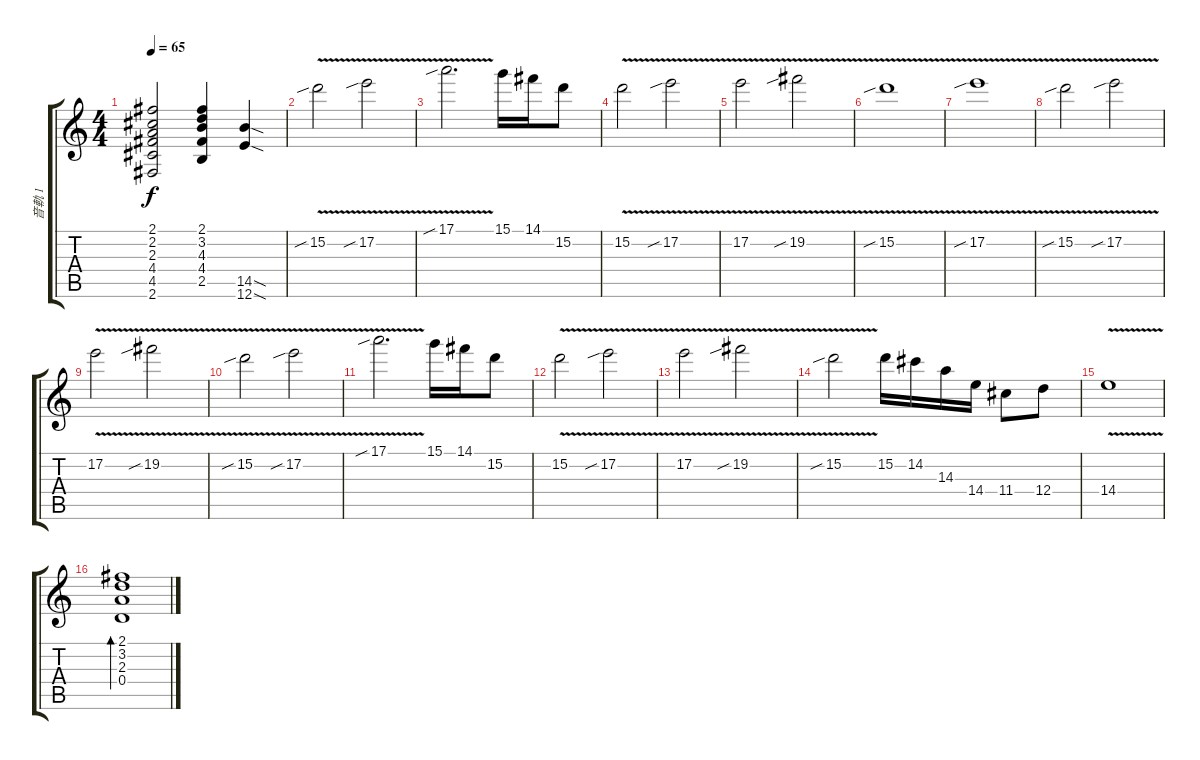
\track ("音軌 1" "音軌 1") {instrument overdrivenguitar}
\staff {score tabs}
\tuning (E4 B3 G3 D3 A2 E2) {hide}
\ts (4 4)
\tempo 65
\clef g2
\ks c
(2.1 2.2 2.3 4.4 4.5 2.6).2{dy f} (2.1 3.2 4.3 4.4 2.5).4 (14.5{sod} 12.6{sod}).4 |
15.2{v sib}.2{volume 12} 17.2{v sib}.2 |
17.1{v sib}.2{d} 15.1.16 14.1.16 15.2.8 |
15.2{v}.2 17.2{v sib}.2 |
17.2{v}.2 19.2{v sib}.2 |
15.2{v sib}.1 |
17.2{v sib}.1 |
15.2{v sib}.2{volume 12} 17.2{v sib}.2 |
17.2{v}.2 19.2{v sib}.2 |
15.2{v sib}.2 17.2{v sib}.2 |
17.1{v sib}.2{d} 15.1.16 14.1.16 15.2.8 |
15.2{v}.2 17.2{v sib}.2 |
17.2{v}.2 19.2{v sib}.2 |
15.2{v sib}.2 15.2.16 14.2.16 14.3.16 14.4.16 11.4.8 12.4.8 |
14.4{v}.1 |
(2.1 3.2 2.3 0.4).1{bd 120 volume 9}
